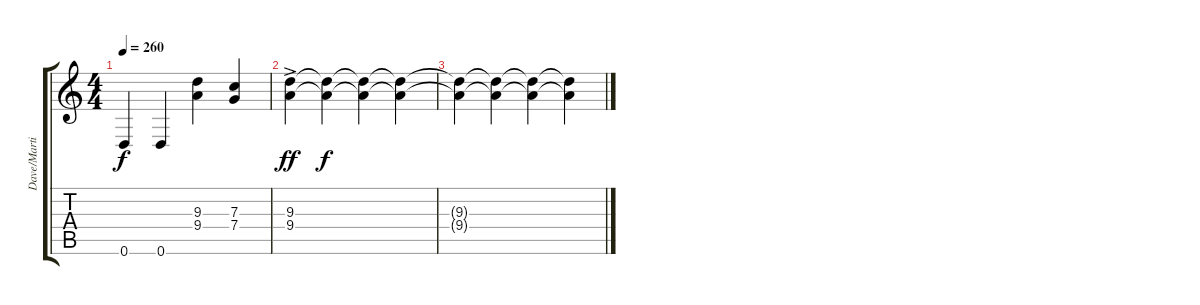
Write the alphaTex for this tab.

\track ("Dave/Martin Rythm guitar" "Dave/Marti") {instrument distortionguitar}
\staff {score tabs}
\tuning (D4 A3 F3 C3 G2 D2) {hide}
\ts (4 4)
\tempo 260
\clef g2
\ks c
0.6.4{dy f} 0.6.4 (9.3 9.4).4 (7.3 7.4).4 |
(9.3{ac} 9.4{ac}).4{dy ff} (9.3{t} 9.4{t}).4{dy f} (9.3{t} 9.4{t}).4 (9.3{t} 9.4{t}).4 |
(9.3{t} 9.4{t}).4 (9.3{t} 9.4{t}).4 (9.3{t} 9.4{t}).4 (9.3{t} 9.4{t}).4
